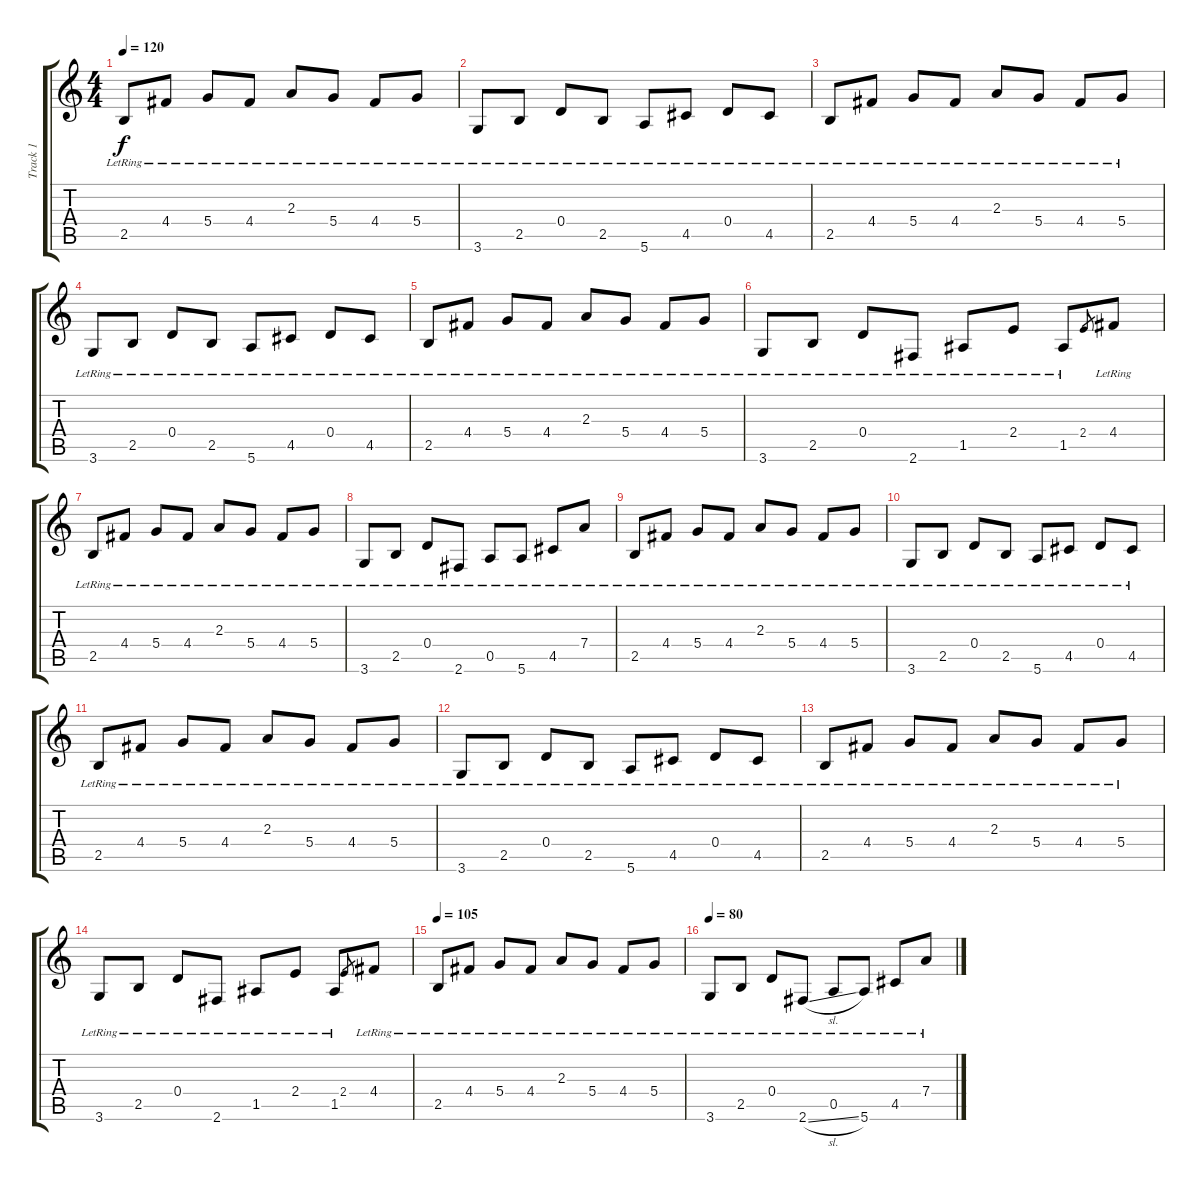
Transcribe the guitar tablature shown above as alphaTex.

\track ("Track 1" "Track 1") {instrument acousticguitarsteel}
\staff {score tabs}
\tuning (E4 B3 G3 D3 A2 E2) {hide}
\ts (4 4)
\tempo 120
\clef g2
\ks c
2.5{lr}.8{dy f} 4.4{lr}.8 5.4{lr}.8 4.4{lr}.8 2.3{lr}.8 5.4{lr}.8 4.4{lr}.8 5.4{lr}.8 |
3.6{lr}.8 2.5{lr}.8 0.4{lr}.8 2.5{lr}.8 5.6{lr}.8 4.5{lr}.8 0.4{lr}.8 4.5{lr}.8 |
2.5{lr}.8 4.4{lr}.8 5.4{lr}.8 4.4{lr}.8 2.3{lr}.8 5.4{lr}.8 4.4{lr}.8 5.4{lr}.8 |
3.6{lr}.8 2.5{lr}.8 0.4{lr}.8 2.5{lr}.8 5.6{lr}.8 4.5{lr}.8 0.4{lr}.8 4.5{lr}.8 |
2.5{lr}.8 4.4{lr}.8 5.4{lr}.8 4.4{lr}.8 2.3{lr}.8 5.4{lr}.8 4.4{lr}.8 5.4{lr}.8 |
3.6{lr}.8 2.5{lr}.8 0.4{lr}.8 2.6{lr}.8 1.5{lr}.8 2.4{lr}.8 1.5{lr}.8 2.4.8{gr} 4.4{lr}.8 |
2.5{lr}.8 4.4{lr}.8 5.4{lr}.8 4.4{lr}.8 2.3{lr}.8 5.4{lr}.8 4.4{lr}.8 5.4{lr}.8 |
3.6{lr}.8 2.5{lr}.8 0.4{lr}.8 2.6{lr}.8 0.5{lr}.8 5.6{lr}.8 4.5{lr}.8 7.4{lr}.8 |
2.5{lr}.8 4.4{lr}.8 5.4{lr}.8 4.4{lr}.8 2.3{lr}.8 5.4{lr}.8 4.4{lr}.8 5.4{lr}.8 |
3.6{lr}.8 2.5{lr}.8 0.4{lr}.8 2.5{lr}.8 5.6{lr}.8 4.5{lr}.8 0.4{lr}.8 4.5{lr}.8 |
2.5{lr}.8 4.4{lr}.8 5.4{lr}.8 4.4{lr}.8 2.3{lr}.8 5.4{lr}.8 4.4{lr}.8 5.4{lr}.8 |
3.6{lr}.8 2.5{lr}.8 0.4{lr}.8 2.5{lr}.8 5.6{lr}.8 4.5{lr}.8 0.4{lr}.8 4.5{lr}.8 |
2.5{lr}.8 4.4{lr}.8 5.4{lr}.8 4.4{lr}.8 2.3{lr}.8 5.4{lr}.8 4.4{lr}.8 5.4{lr}.8 |
3.6{lr}.8 2.5{lr}.8 0.4{lr}.8 2.6{lr}.8 1.5{lr}.8 2.4{lr}.8 1.5{lr}.8 2.4.8{gr} 4.4{lr}.8 |
\tempo 105
2.5{lr}.8 4.4{lr}.8 5.4{lr}.8 4.4{lr}.8 2.3{lr}.8 5.4{lr}.8 4.4{lr}.8 5.4{lr}.8 |
\tempo 80
3.6{lr}.8 2.5{lr}.8 0.4{lr}.8 2.6{sl lr}.8 0.5{lr}.8 5.6{lr}.8 4.5{lr}.8 7.4{lr}.8
